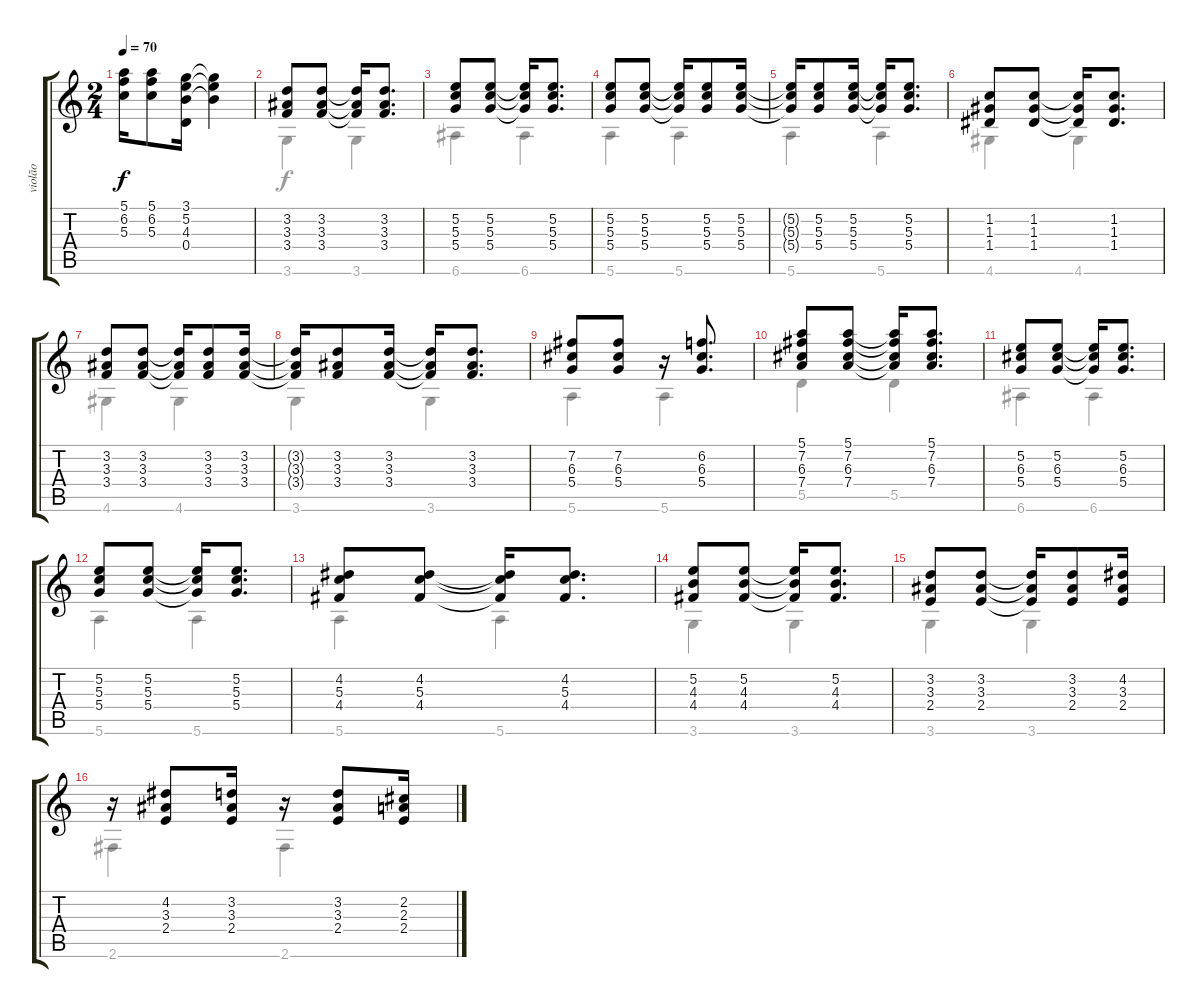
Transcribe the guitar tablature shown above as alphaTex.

\track ("violão" "violão") {instrument acousticguitarnylon}
\staff {score tabs}
\tuning (E4 B3 G3 D3 A2 E2) {hide}
\voice
\ts (2 4)
\tempo 70
\clef g2
\ks c
(5.1{t} 6.2{t} 5.3{t}).16{dy f} (5.1 6.2 5.3).8 (3.1 5.2 4.3 0.4).16 (3.1{t} 5.2{t} 4.3{t}).4 |
(3.2 3.3 3.4).8 (3.2 3.3 3.4).8 (3.2{t} 3.3{t} 3.4{t}).16 (3.2 3.3 3.4).8{d} |
(5.2 5.3 5.4).8 (5.2 5.3 5.4).8 (5.2{t} 5.3{t} 5.4{t}).16 (5.2 5.3 5.4).8{d} |
(5.2 5.3 5.4).8 (5.2 5.3 5.4).8 (5.2{t} 5.3{t} 5.4{t}).16 (5.2 5.3 5.4).8 (5.2 5.3 5.4).16 |
(5.2{t} 5.3{t} 5.4{t}).16 (5.2 5.3 5.4).8 (5.2 5.3 5.4).16 (5.2{t} 5.3{t} 5.4{t}).16 (5.2 5.3 5.4).8{d} |
(1.2 1.3 1.4).8 (1.2 1.3 1.4).8 (1.2{t} 1.3{t} 1.4{t}).16 (1.2 1.3 1.4).8{d} |
(3.2 3.3 3.4).8 (3.2 3.3 3.4).8 (3.2{t} 3.3{t} 3.4{t}).16 (3.2 3.3 3.4).8 (3.2 3.3 3.4).16 |
(3.2{t} 3.3{t} 3.4{t}).16 (3.2 3.3 3.4).8 (3.2 3.3 3.4).16 (3.2{t} 3.3{t} 3.4{t}).16 (3.2 3.3 3.4).8{d} |
(7.2 6.3 5.4).8 (7.2 6.3 5.4).8 r.16 (6.2 6.3 5.4).8{d} |
(5.1 7.2 6.3 7.4).8 (5.1 7.2 6.3 7.4).8 (5.1{t} 7.2{t} 6.3{t} 7.4{t}).16 (5.1 7.2 6.3 7.4).8{d} |
(5.2 6.3 5.4).8 (5.2 6.3 5.4).8 (5.2{t} 6.3{t} 5.4{t}).16 (5.2 6.3 5.4).8{d} |
(5.2 5.3 5.4).8 (5.2 5.3 5.4).8 (5.2{t} 5.3{t} 5.4{t}).16 (5.2 5.3 5.4).8{d} |
(4.2 5.3 4.4).8 (4.2 5.3 4.4).8 (4.2{t} 5.3{t} 4.4{t}).16 (4.2 5.3 4.4).8{d} |
(5.2 4.3 4.4).8 (5.2 4.3 4.4).8 (5.2{t} 4.3{t} 4.4{t}).16 (5.2 4.3 4.4).8{d} |
(3.2 3.3 2.4).8 (3.2 3.3 2.4).8 (3.2{t} 3.3{t} 2.4{t}).16 (3.2 3.3 2.4).8 (4.2 3.3 2.4).16 |
r.16 (4.2 3.3 2.4).8 (3.2 3.3 2.4).16 r.16 (3.2 3.3 2.4).8 (2.2 2.3 2.4).16
\voice
\clef g2
\ottava regular
\simile none
\ks c
|
3.6.4 3.6.4 |
6.6.4 6.6.4 |
5.6.4 5.6.4 |
5.6.4 5.6.4 |
4.6.4 4.6.4 |
4.6.4 4.6.4 |
3.6.4 3.6.4 |
5.6.4 5.6.4 |
5.5.4 5.5.4 |
6.6.4 6.6.4 |
5.6.4 5.6.4 |
5.6.4 5.6.4 |
3.6.4 3.6.4 |
3.6.4 3.6.4 |
2.6.4 2.6.4
